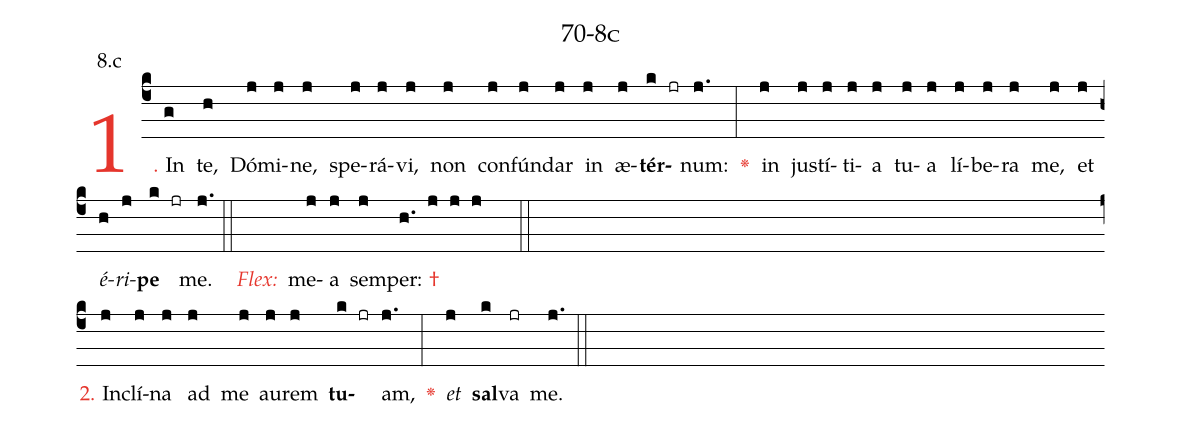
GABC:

name: 70-8c;
annotation: 8.c;
%%
(c4)<c>1.</c> In(g) te,(h) Dó(j)mi(j)ne,(j) spe(j)rá(j)vi,(j) non(j) con(j)fún(j)dar(j) in(j) æ(j)<b>tér</b>(k jr)num:(j.) <c><v>\greheightstar</v></c>(:) in(j) jus(j)tí(j)ti(j)a(j) tu(j)a(j) lí(j)be(j)ra(j) me,(j) et(j) <i>é</i>(h)<i>ri</i>(j)<b>pe</b>(k jr) me.(j.) (::)
()<c><i>Flex:</i></c>()  me(j)a(j) sem(j)per: <c>†</c>(h. j j j  ::) (Z)
<c>2.</c> In(j)clí(j)na(j) ad(j) me(j) au(j)rem(j) <b>tu</b>(k jr)am,(j.) <c><v>\greheightstar</v></c>(:) <i>et</i>(j) <b>sal</b>(k)va(jr) me.(j.) (::)

%E(j) u(j) o(h) u(j) a(k) e.(j.) (::)
